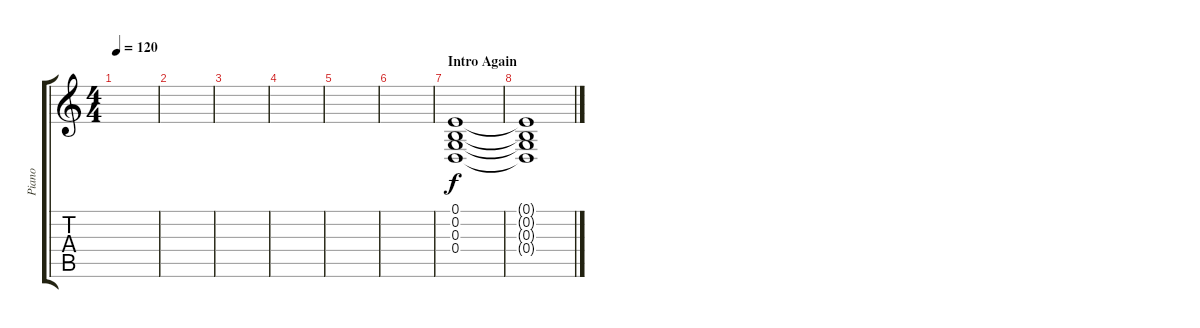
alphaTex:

\track ("Piano" "Piano") {instrument acousticgrandpiano}
\staff {score tabs}
\tuning (E4 B3 G3 D3 A2 E2) {hide}
\ts (4 4)
\tempo 120
\clef g2
\ks c
|
|
|
|
|
|
\section ("" "Intro Again")
(0.1 0.2 0.3 0.4).1{volume 0} |
(0.1{t} 0.2{t} 0.3{t} 0.4{t}).1
